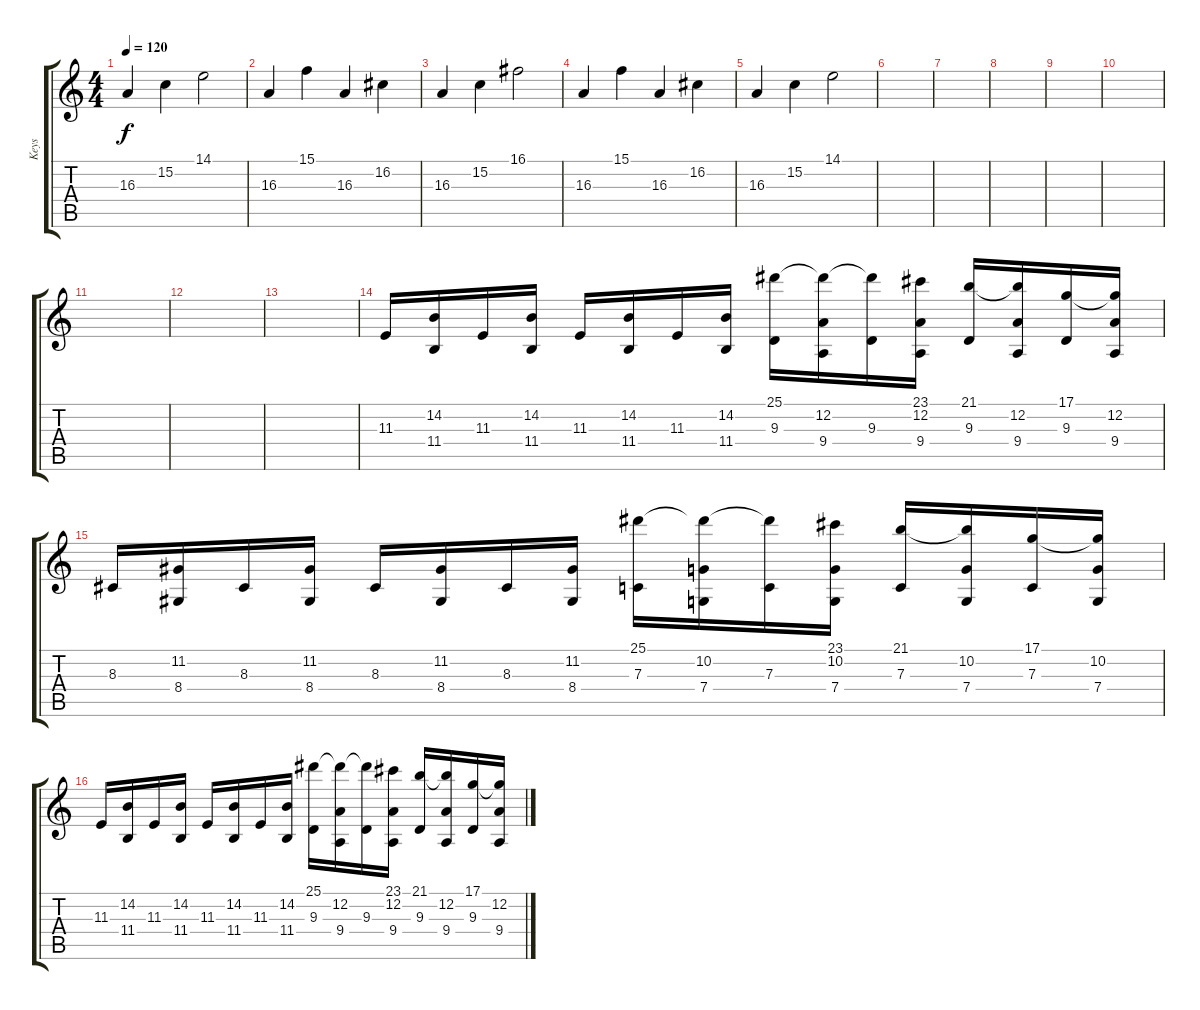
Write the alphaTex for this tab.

\track ("Keys" "Keys") {instrument harpsichord}
\staff {score tabs}
\tuning (D4 A3 F3 C3 G2 C2) {hide}
\ts (4 4)
\tempo 120
\clef g2
\ks c
16.3.4{dy f} 15.2.4 14.1.2 |
16.3.4 15.1.4 16.3.4 16.2.4 |
16.3.4 15.2.4 16.1.2 |
16.3.4 15.1.4 16.3.4 16.2.4 |
16.3.4 15.2.4 14.1.2 |
|
|
|
|
|
|
|
|
11.3.16 (14.2 11.4).16 11.3.16 (14.2 11.4).16 11.3.16 (14.2 11.4).16 11.3.16 (14.2 11.4).16 (25.1 9.3).16 (25.1{t} 12.2 9.4).16 (25.1{t} 9.3).16 (23.1 12.2 9.4).16 (21.1 9.3).16 (21.1{t} 12.2 9.4).16 (17.1 9.3).16 (17.1{t} 12.2 9.4).16 |
8.3.16 (11.2 8.4).16 8.3.16 (11.2 8.4).16 8.3.16 (11.2 8.4).16 8.3.16 (11.2 8.4).16 (25.1 7.3).16 (25.1{t} 10.2 7.4).16 (25.1{t} 7.3).16 (23.1 10.2 7.4).16 (21.1 7.3).16 (21.1{t} 10.2 7.4).16 (17.1 7.3).16 (17.1{t} 10.2 7.4).16 |
11.3.16 (14.2 11.4).16 11.3.16 (14.2 11.4).16 11.3.16 (14.2 11.4).16 11.3.16 (14.2 11.4).16 (25.1 9.3).16 (25.1{t} 12.2 9.4).16 (25.1{t} 9.3).16 (23.1 12.2 9.4).16 (21.1 9.3).16 (21.1{t} 12.2 9.4).16 (17.1 9.3).16 (17.1{t} 12.2 9.4).16
